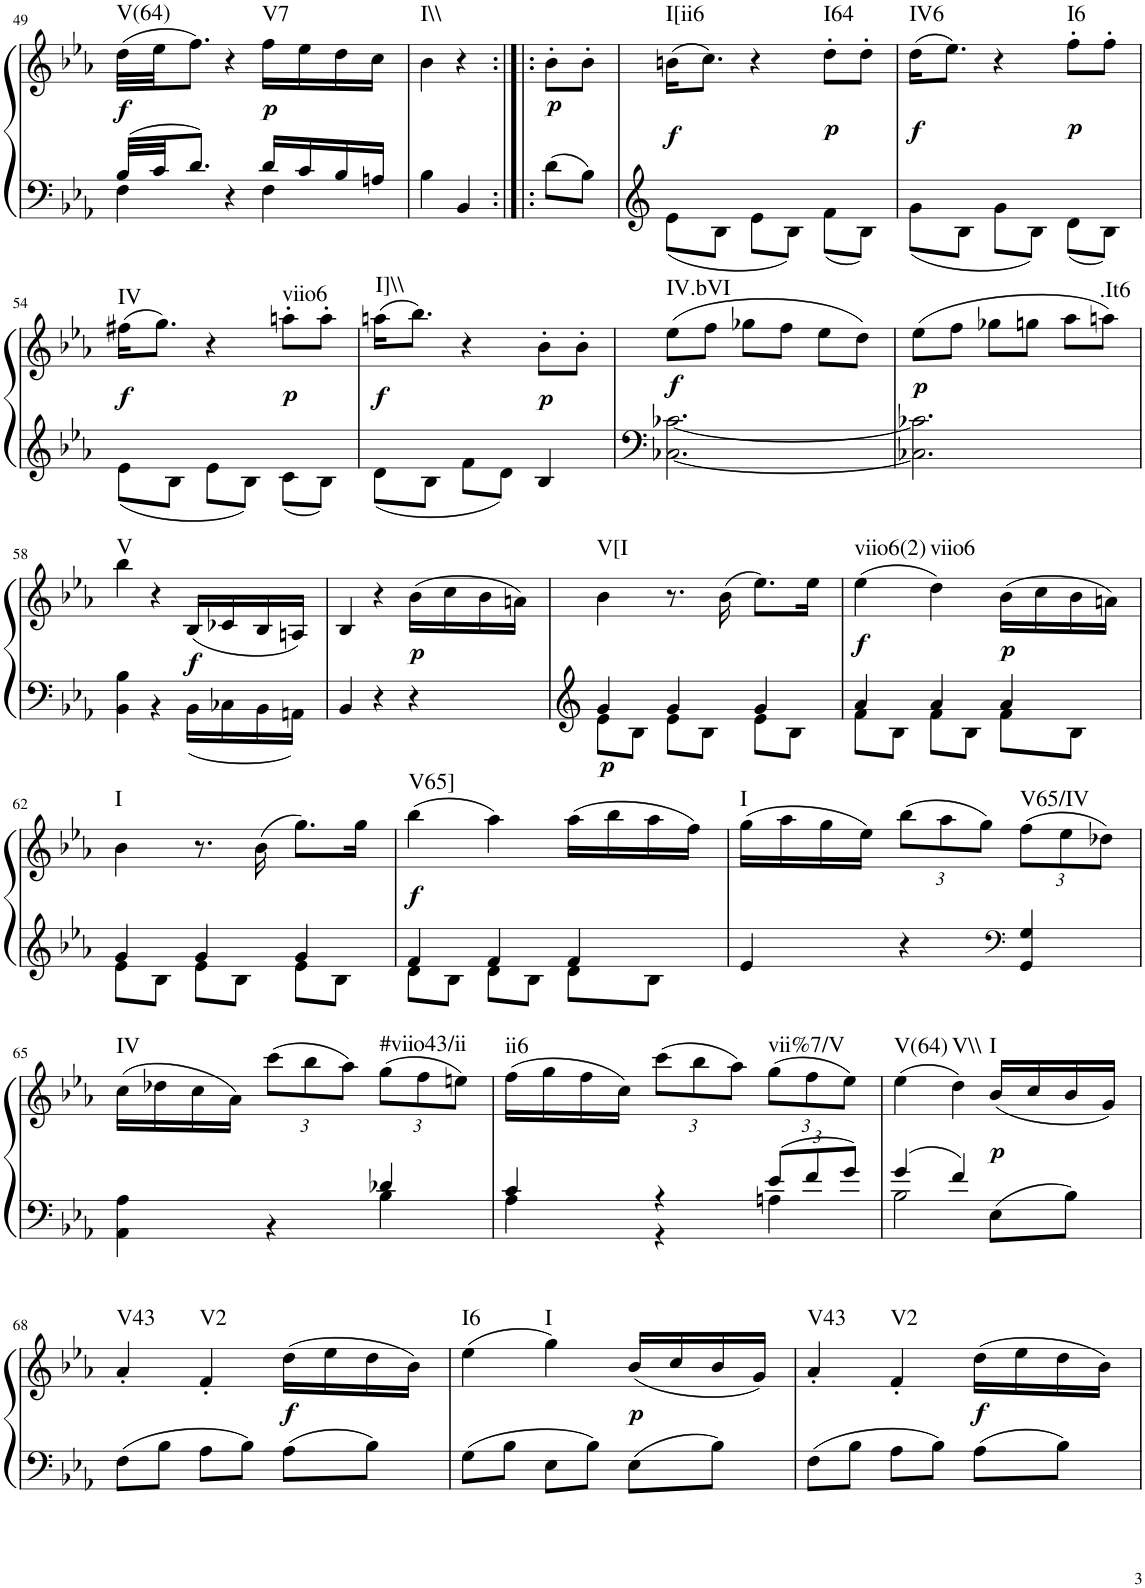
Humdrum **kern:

**kern	**kern	**dynam	**harte
*part1	*part1	*part1	*part1
*staff2	*staff1	*staff1/2	*
*I"Klavier linke Hand	*	*	*
!!LO:PB:g=z
*clefG2	*clefG2	*	*
*k[b-e-a-]	*k[b-e-a-]	*	*
*M3/4	*M3/4	*	*
=49	=49	=49	=49
*^	*	*	*
!	!	!	!LO:DY:b	!LO:H:kt=V(64)
32B-/LLL	4F\	(32dd\LLL	f	N
32c/JJ	.	32ee-\JJ	.	.
8.d/J	.	8.ff\J)	.	.
4r	4ryy	4r	.	.
!	!	!	!LO:DY:b	!LO:H:kt=V7
16d/LL	4F\	16ff\LL	p	N
16c/	.	16ee-\	.	.
16B-/	.	16dd\	.	.
16An/JJ	.	16cc\JJ	.	.
*v	*v	*	*	*
=50	=50	=50	=50
!	!	!	!LO:H:kt=I\\
4B-\	4b-\	.	N
4BB-/	4r	.	.
=51:|!|:	=51:|!|:	=51:|!|:	=51:|!|:
!	!	!LO:DY:b	!
8d\L	8b-'\L	p	.
8B-\J	8b-'\J	.	.
=52	=52	=52	=52
*^	*	*	*
!	!	!	!LO:DY:b	!LO:H:kt=I[ii6
2.ryy	8e-\L	(16bn\KL	f	N
.	.	8.cc\J)	.	.
.	8B-\J	.	.	.
.	8e-\L	4r	.	.
.	8B-\J	.	.	.
!	!	!	!LO:DY:b	!LO:H:kt=I64
.	8f\L	8dd'\L	p	N
.	8B-\J	8dd'\J	.	.
=53	=53	=53	=53	=53
!	!	!	!LO:DY:b	!LO:H:kt=IV6
2.ryy	8g\L	(16dd\KL	f	N
.	.	8.ee-\J)	.	.
.	8B-\J	.	.	.
.	8g\L	4r	.	.
.	8B-\J	.	.	.
!	!	!	!LO:DY:b	!LO:H:kt=I6
.	8d\L	8ff'\L	p	N
.	8B-\J	8ff'\J	.	.
!!LO:LB:g=z
=54	=54	=54	=54	=54
!	!	!	!LO:DY:b	!LO:H:kt=IV
2.ryy	8e-\L	(16ff#X\KL	f	N
.	.	8.gg\J)	.	.
.	8B-\J	.	.	.
.	8e-\L	4r	.	.
.	8B-\J	.	.	.
!	!	!	!LO:DY:b	!LO:H:kt=viio6
.	8c\L	8aan'\L	p	N
.	8B-\J	8aa'\J	.	.
=55	=55	=55	=55	=55
!	!	!	!LO:DY:b	!LO:H:kt=I]\\
2.ryy	8d\L	(16aan\KL	f	N
.	.	8.bb-\J)	.	.
.	8B-\J	.	.	.
.	8f\L	4r	.	.
.	8d\J	.	.	.
!	!	!	!LO:DY:b	!
.	4B-/	8b-'\L	p	.
.	.	8b-'\J	.	.
=56	=56	=56	=56	=56
!	!	!	!LO:DY:b	!LO:H:kt=IV.bVI
[2.c-X\	[2.C-X\	(8ee-\L	f	N
.	.	8ff\J	.	.
.	.	8gg-X\L	.	.
.	.	8ff\J	.	.
.	.	8ee-\L	.	.
.	.	8dd\J)	.	.
=57	=57	=57	=57	=57
!	!	!	!LO:DY:b	!
2.c-X\]	2.C-X\]	(8ee-\L	p	.
.	.	8ff\J	.	.
.	.	8gg-X\L	.	.
.	.	8ggn\J	.	.
.	.	8aa-\L	.	.
!	!	!	!	!LO:H:kt=.It6
.	.	8aan\J)	.	N
!!LO:LB:g=z
=58	=58	=58	=58	=58
!	!	!	!	!LO:H:kt=V
2.ryy	4BB-\ 4B-\	4bb-\	.	N
.	4r	4r	.	.
!	!	!	!LO:DY:b	!
.	16BB-\LL	(16B-/LL	f	.
.	16C-X\	16c-X/	.	.
.	16BB-\	16B-/	.	.
.	16AAn\JJ	16An/JJ)	.	.
*v	*v	*	*	*
=59	=59	=59	=59
4BB-/	4B-/	.	.
4r	4r	.	.
!	!	!LO:DY:b	!
4r	(16b-\LL	p	.
.	16cc\	.	.
.	16b-\	.	.
.	16an\JJ)	.	.
=60	=60	=60	=60
*^	*	*	*
!	!	!	!LO:DY:b=2	!LO:H:kt=V[I
4g/	8e-\L	4b-\	p	N
.	8B-\J	.	.	.
4g/	8e-\L	8.r	.	.
.	8B-\J	.	.	.
.	.	(16b-\	.	.
4g/	8e-\L	8.ee-\L)	.	.
.	8B-\J	.	.	.
.	.	16ee-\Jk	.	.
=61	=61	=61	=61	=61
!	!	!	!LO:DY:b	!LO:H:kt=viio6(2)
4a-/	8f\L	(4ee-\	f	N
.	8B-\J	.	.	.
!	!	!	!	!LO:H:kt=viio6
4a-/	8f\L	4dd\)	.	N
.	8B-\J	.	.	.
!	!	!	!LO:DY:b	!
4a-/	8f\L	(16b-\LL	p	.
.	.	16cc\	.	.
.	8B-\J	16b-\	.	.
.	.	16an\JJ)	.	.
!!LO:LB:g=z
=62	=62	=62	=62	=62
!	!	!	!	!LO:H:kt=I
4g/	8e-\L	4b-\	.	N
.	8B-\J	.	.	.
4g/	8e-\L	8.r	.	.
.	8B-\J	.	.	.
.	.	(16b-\	.	.
4g/	8e-\L	8.gg\L)	.	.
.	8B-\J	.	.	.
.	.	16gg\Jk	.	.
=63	=63	=63	=63	=63
!	!	!	!LO:DY:b	!LO:H:kt=V65]
4f/	8d\L	(4bb-\	f	N
.	8B-\J	.	.	.
4f/	8d\L	4aa-\)	.	.
.	8B-\J	.	.	.
4f/	8d\L	(16aa-\LL	.	.
.	.	16bb-\	.	.
.	8B-\J	16aa-\	.	.
.	.	16ff\JJ)	.	.
*v	*v	*	*	*
=64	=64	=64	=64
!	!	!	!LO:H:kt=I
4e-/	(16gg\LL	.	N
.	16aa-\	.	.
.	16gg\	.	.
.	16ee-\JJ)	.	.
*	*Xbrackettup	*	*
4r	(12bb-\L	.	.
.	12aa-\	.	.
.	12gg\J)	.	.
*clefF4	*	*	*
!	!	!	!LO:H:kt=V65/IV
4GG/ 4G/	(12ff\L	.	N
.	12ee-\	.	.
.	12dd-X\J)	.	.
!!LO:LB:g=z
=65	=65	=65	=65
*^	*	*	*
!	!	!	!	!LO:H:kt=IV
4ryy	4AA-\ 4A-\	(16cc\LL	.	N
.	.	16dd-X\	.	.
.	.	16cc\	.	.
.	.	16a-\JJ)	.	.
4ryy	4r	(12ccc\L	.	.
.	.	12bb-\	.	.
.	.	12aa-\J)	.	.
!	!	!	!	!LO:H:kt=#viio43/ii
4d-X/	4B-\	(12gg\L	.	N
.	.	12ff\	.	.
.	.	12een\J)	.	.
=66	=66	=66	=66	=66
!	!	!	!	!LO:H:kt=ii6
4c/	4A-\	(16ff\LL	.	N
.	.	16gg\	.	.
.	.	16ff\	.	.
.	.	16cc\JJ)	.	.
4r	4r	(12ccc\L	.	.
.	.	12bb-\	.	.
.	.	12aa-\J)	.	.
*Xbrackettup	*	*	*	*
!	!	!	!	!LO:H:kt=vii%7/V
12e-/L	4An\	(12gg\L	.	N
12f/	.	12ff\	.	.
12g/J	.	12ee-\J)	.	.
=67	=67	=67	=67	=67
!	!	!	!	!LO:H:kt=V(64)
4g/	2B-\	(4ee-\	.	N
!	!	!	!	!LO:H:kt=V\\
4f/	.	4dd\)	.	N
!	!	!	!LO:DY:b	!LO:H:kt=I
8E-\L	4ryy	(16b-/LL	p	N
.	.	16cc/	.	.
8B-\J	.	16b-/	.	.
.	.	16g/JJ)	.	.
*v	*v	*	*	*
!!LO:LB:g=z
=68	=68	=68	=68
!	!	!	!LO:H:kt=V43
8F\L	4a-'/	.	N
8B-\J	.	.	.
!	!	!	!LO:H:kt=V2
8A-\L	4f'/	.	N
8B-\J	.	.	.
!	!	!LO:DY:b	!
8A-\L	(16dd\LL	f	.
.	16ee-\	.	.
8B-\J	16dd\	.	.
.	16b-\JJ)	.	.
=69	=69	=69	=69
!	!	!	!LO:H:kt=I6
8G\L	(4ee-\	.	N
8B-\J	.	.	.
!	!	!	!LO:H:kt=I
8E-\L	4gg\)	.	N
8B-\J	.	.	.
!	!	!LO:DY:b	!
8E-\L	(16b-/LL	p	.
.	16cc/	.	.
8B-\J	16b-/	.	.
.	16g/JJ)	.	.
=70	=70	=70	=70
!	!	!	!LO:H:kt=V43
8F\L	4a-'/	.	N
8B-\J	.	.	.
!	!	!	!LO:H:kt=V2
8A-\L	4f'/	.	N
8B-\J	.	.	.
!	!	!LO:DY:b	!
8A-\L	(16dd\LL	f	.
.	16ee-\	.	.
8B-\J	16dd\	.	.
.	16b-\JJ)	.	.
=	=	=	=
*-	*-	*-	*-
